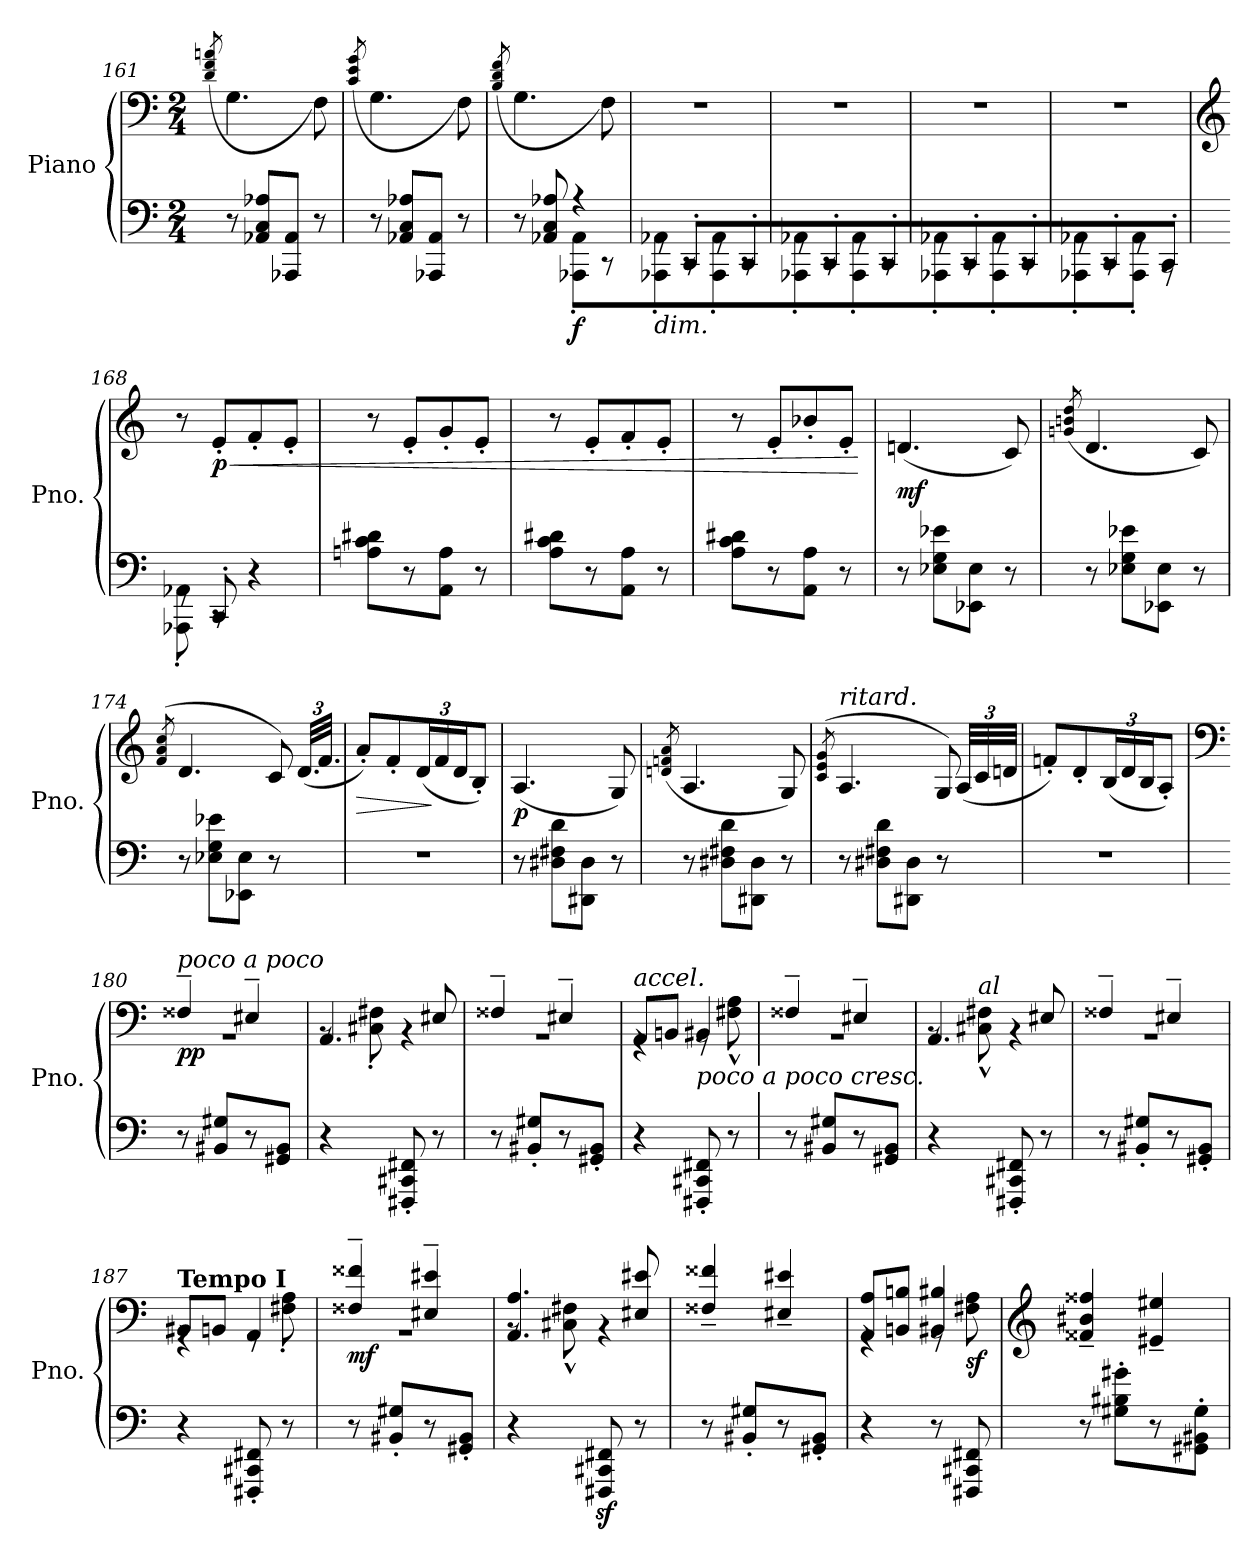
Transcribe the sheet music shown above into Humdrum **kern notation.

**kern	**kern	**dynam
*part1	*part1	*part1
*staff2	*staff1	*staff1/2
*I"Piano	*	*
*I'Pno.	*	*
*clefF4	*clefF4	*
*k[]	*k[]	*
*M2/4	*M2/4	*
=161	=161	=161
.	(>8qd/ 8qf/ 8qan/	.
8r	4.G\	.
8AA-X/ 8C/ 8A-X/L	.	.
8AAA-X/ 8AA-/J	.	.
8r	8F\)	.
=162	=162	=162
.	(>8qc/ 8qe/ 8qg/	.
8r	4.G\	.
8AA-X/ 8C/ 8A-X/L	.	.
8AAA-X/ 8AA-/J	.	.
8r	8F\)	.
=163	=163	=163
.	(>8qB/ 8qd/ 8qf/	.
*^	*	*
8r	8ryy	4.G\	.
8AA-X/ 8C/ 8A-X/	8ryy	.	.
!	!	!	!LO:DY:b=2
4r	8AAA-X\' 8AA-\'L	.	f
.	8rCC	8F\)	.
=164	=164	=164	=164
!LO:TX:b:i:t=dim.	!	!	!
8rGG	8AAA-X\' 8AA-X\'	2r	.
8CC'/L	8rCC	.	.
8rGG	8AAA-\' 8AA-\'	.	.
8CC'/	8rCC	.	.
=165	=165	=165	=165
8rGG	8AAA-X\' 8AA-X\'	2r	.
8CC'/	8rCC	.	.
8rGG	8AAA-\' 8AA-\'	.	.
8CC'/	8rCC	.	.
=166	=166	=166	=166
8rGG	8AAA-X\' 8AA-X\'	2r	.
8CC'/	8rCC	.	.
8rGG	8AAA-\' 8AA-\'	.	.
8CC'/	8rCC	.	.
=167	=167	=167	=167
8rGG	8AAA-X\' 8AA-X\'	2r	.
8CC'/	8rCC	.	.
8rGG	8AAA-\' 8AA-\'J	.	.
8CC'/J	8rAAA	.	.
!!LO:LB:g=z
=168	=168	=168	=168
*	*	*clefG2	*
8rGG	8AAA-X\' 8AA-X\'	8r	.
!	!	!	!LO:HP:b
!	!	!	!LO:DY:n=1:b
8CC'/	8rCC	8e'/L	< p
4r	4ryy	8f'/	.
.	.	8e'/J	.
*v	*v	*	*
=169	=169	=169
8An\ 8c\ 8d#X\L	8r	.
8r	8e'/L	.
8AA\ 8A\J	8g'/	.
8r	8e'/J	.
=170	=170	=170
8A\ 8c\ 8d#X\L	8r	.
8r	8e'/L	.
8AA\ 8A\J	8f'/	.
8r	8e'/J	.
=171	=171	=171
8A\ 8c\ 8d#X\L	8r	.
8r	8e'/L	.
8AA\ 8A\J	8b-X'/	.
8r	8e'/J	.
.	.	[
=172	=172	=172
!	!	!LO:DY:a=2
8r	(<4.dn/	mf
8E-X\ 8G\ 8e-X\L	.	.
8EE-X\ 8E-\J	.	.
8r	8c/)	.
=173	=173	=173
.	(<8qgn/ 8qbn/ 8qdd/	.
8r	4.d/	.
8E-X\ 8G\ 8e-X\L	.	.
8EE-X\ 8E-\J	.	.
8r	8c/)	.
=174	=174	=174
.	(<8qf/ 8qa/ 8qcc/	.
*	*^	*
8r	4.d/	4.ryy	.
8E-X\ 8G\ 8e-X\L	.	.	.
8EE-X\ 8E-\J	.	.	.
8r	8c/)	16ryy	.
*	*	*Xbrackettup	*
.	.	(<48.d/LL	.
.	.	48.f/JJ	.
!!LO:LB:g=z
=175	=175	=175	=175
!	!	!	!LO:HP:b
*	*v	*v	*
2r	8a'/L)	>
.	8f'/	.
.	(<24d/L	.
.	24f/	]
.	24d/J	.
.	8B'/J)	.
=176	=176	=176
!	!	!LO:DY:b
8r	(<4.A/	p
8D#X\ 8F#X\ 8d\L	.	.
8DD#X\ 8D#\J	.	.
8r	8G/)	.
=177	=177	=177
.	(<8qdn/ 8qfn/ 8qa/	.
8r	4.A/	.
8D#X\ 8F#X\ 8d\L	.	.
8DD#X\ 8D#\J	.	.
8r	8G/)	.
=178	=178	=178
*	*MM140	*
.	(<8qc/ 8qe/ 8qg/	.
*	*^	*
!	!LO:TX:a:i:t=ritard.	!	!
8r	4.A/	4.ryy	.
8D#X\ 8F#X\ 8d\L	.	.	.
8DD#X\ 8D#\J	.	.	.
*	*MM130	*	*
8r	8G/)	16ryy	.
.	.	(<48A/LL	.
.	.	48c/	.
.	.	48dn/JJ	.
=179	=179	=179	=179
!	!LO:TX:a:i:t=molto	!	!
*	*v	*v	*
2r	8fn'/L)	.
*	*MM120	*
.	8d'/	.
.	(<24B/L	.
.	24d/	.
.	24B/J	.
*	*MM80	*
.	8A'/J)	.
=180	=180	=180
*	*clefF4	*
*	*MM140	*
*	*^	*
!	!LO:TX:a:i:t=poco a poco	!	!
!	!	!	!LO:DY:b
8r	4F##X~/	2r	pp
8BB#X/ 8G#X/L	.	.	.
8r	4E#X~/	.	.
8GG#X/ 8BB#/J	.	.	.
=181	=181	=181	=181
*	*MM144	*	*
4r	4.AA/	8rBB	.
.	.	8C#X\' 8F#X\'	.
8FFF#X/' 8CC#X/' 8FF#X/'	.	4rBB	.
8r	8E#X/	.	.
!!LO:LB:g=z	!!
=182	=182	=182	=182
*	*MM148	*	*
8r	4F##X~/	2r	.
8BB#X/' 8G#X/'L	.	.	.
8r	4E#X~/	.	.
8GG#X/' 8BB#/'J	.	.	.
=183	=183	=183	=183
*	*MM152	*	*
!	!LO:TX:a:i:t=accel.	!	!
4r	8AA/L	4rGG	.
.	8BBn/J	.	.
!	!LO:TX:b:i:t=poco a poco cresc.	!	!
8FFF#X/' 8CC#X/' 8FF#X/'	4BB#X/	8rGG	.
8r	.	8F#X\^^ 8A\^^	.
=184	=184	=184	=184
*	*MM160	*	*
8r	4F##X~/	2r	.
8BB#X/ 8G#X/L	.	.	.
8r	4E#X~/	.	.
8GG#X/ 8BB#/J	.	.	.
=185	=185	=185	=185
*	*MM168	*	*
4r	4.AA/	8rBB	.
!	!	!LO:TX:a:i:t=al	!
.	.	8C#X\^^ 8F#X\^^	.
8FFF#X/' 8CC#X/' 8FF#X/'	.	4rBB	.
8r	8E#X/	.	.
=186	=186	=186	=186
*	*MM176	*	*
8r	4F##X~/	2r	.
8BB#X/' 8G#X/'L	.	.	.
8r	4E#X~/	.	.
8GG#X/' 8BB#/'J	.	.	.
=187	=187	=187	=187
!	!LO:TX:a:B:t=Tempo I	!	!
4r	8BB#X/L	4rGG	.
.	8BBn/J	.	.
8FFF#X/' 8CC#X/' 8FF#X/'	4AA/	8rGG	.
8r	.	8F#X\' 8A\'	.
=188	=188	=188	=188
!	!	!	!LO:DY:b
8r	4F##X/~ 4f##X/~	2r	mf
8BB#X/' 8G#X/'L	.	.	.
8r	4E#X/~ 4e#X/~	.	.
8GG#X/' 8BB#/'J	.	.	.
!!LO:PB:g=z	!!
=189	=189	=189	=189
4r	4.AA/ 4.A/	8rBB	.
.	.	8C#X\^^ 8F#X\^^	.
8FFF#X/z< 8CC#X/z< 8FF#X/z<	.	4rBB	.
8r	8E#X/ 8e#X/	.	.
*	*v	*v	*
=190	=190	=190
8r	4F##X/~ 4f##X/~	.
8BB#X/' 8G#X/'L	.	.
8r	4E#X/~ 4e#X/~	.
8GG#X/' 8BB#/'J	.	.
=191	=191	=191
*	*^	*
4r	8AA/ 8A/L	4rGG	.
.	8BBn/ 8Bn/J	.	.
8r	4BB#X/ 4B#X/	8rGG	.
!	!	!	!LO:DY:b
8FFF#X/ 8CC#X/ 8FF#X/	.	8F#X\ 8A\	sf
*	*v	*v	*
=192	=192	=192
*	*clefG2	*
8r	4f##X/~ 4b#X/~ 4ff##X/~	.
8G#X\' 8B#X\' 8g#X\'L	.	.
8r	4e#X/~ 4ee#X/~	.
8GG#X\' 8BB#X\' 8G#\'J	.	.
=	=	=
*-	*-	*-
